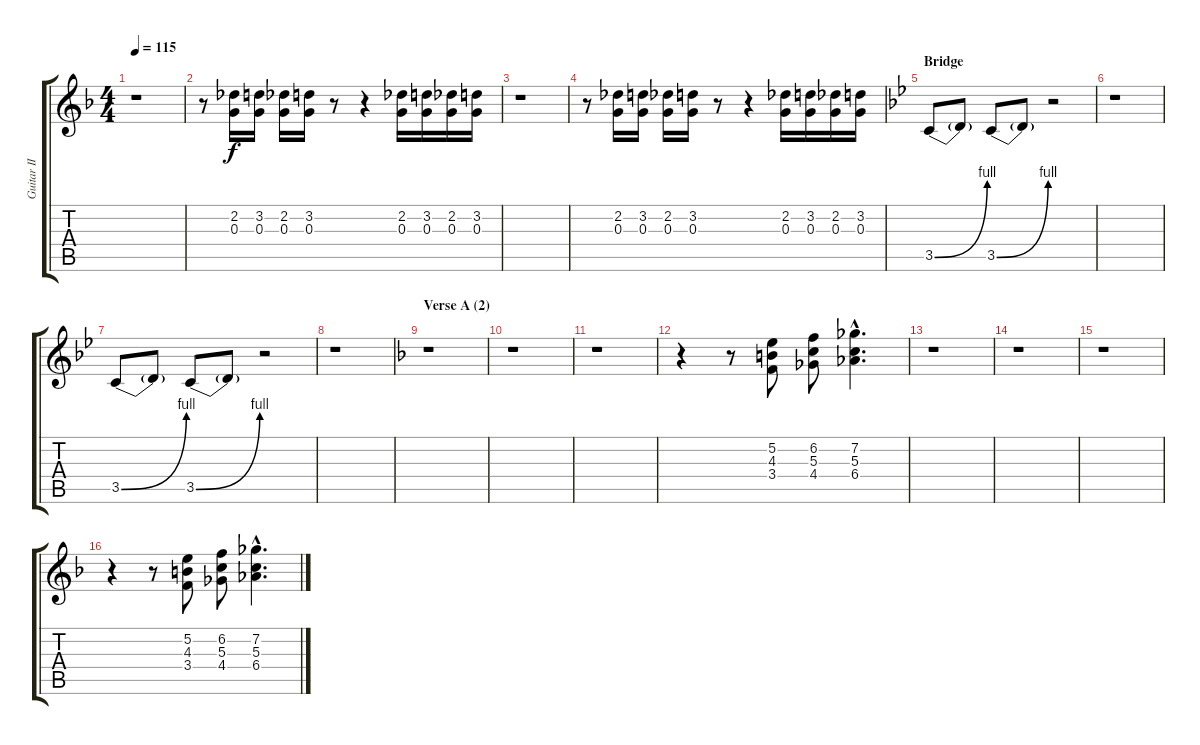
\track ("Guitar II (Aiji)" "Guitar II ") {instrument distortionguitar}
\staff {score tabs}
\tuning (E4 B3 G3 D3 A2 E2) {hide}
\ts (4 4)
\tempo 115
\clef g2
\ks f
r.1{dy f} |
r.8 (2.2 0.3).16 (3.2 0.3).16 (2.2 0.3).16 (3.2 0.3).16 r.8 r.4 (2.2 0.3).16 (3.2 0.3).16 (2.2 0.3).16 (3.2 0.3).16 |
r.1 |
r.8 (2.2 0.3).16 (3.2 0.3).16 (2.2 0.3).16 (3.2 0.3).16 r.8 r.4 (2.2 0.3).16 (3.2 0.3).16 (2.2 0.3).16 (3.2 0.3).16 |
\section ("" "Bridge")
\ks bb
3.5{be (bend 0 0 60 4)}.8 3.5{t}.8 3.5{be (bend 0 0 60 4)}.8 3.5{t}.8 r.2 |
r.1 |
3.5{be (bend 0 0 60 4)}.8 3.5{t}.8 3.5{be (bend 0 0 60 4)}.8 3.5{t}.8 r.2 |
r.1 |
\section ("" "Verse A (2)")
\ks f
r.1 |
r.1 |
r.1 |
r.4 r.8 (5.2 4.3 3.4).8 (6.2 5.3 4.4).8 (7.2{hac} 5.3{hac} 6.4{hac}).4{d} |
r.1 |
r.1 |
r.1 |
r.4 r.8 (5.2 4.3 3.4).8 (6.2 5.3 4.4).8 (7.2{hac} 5.3{hac} 6.4{hac}).4{d}
